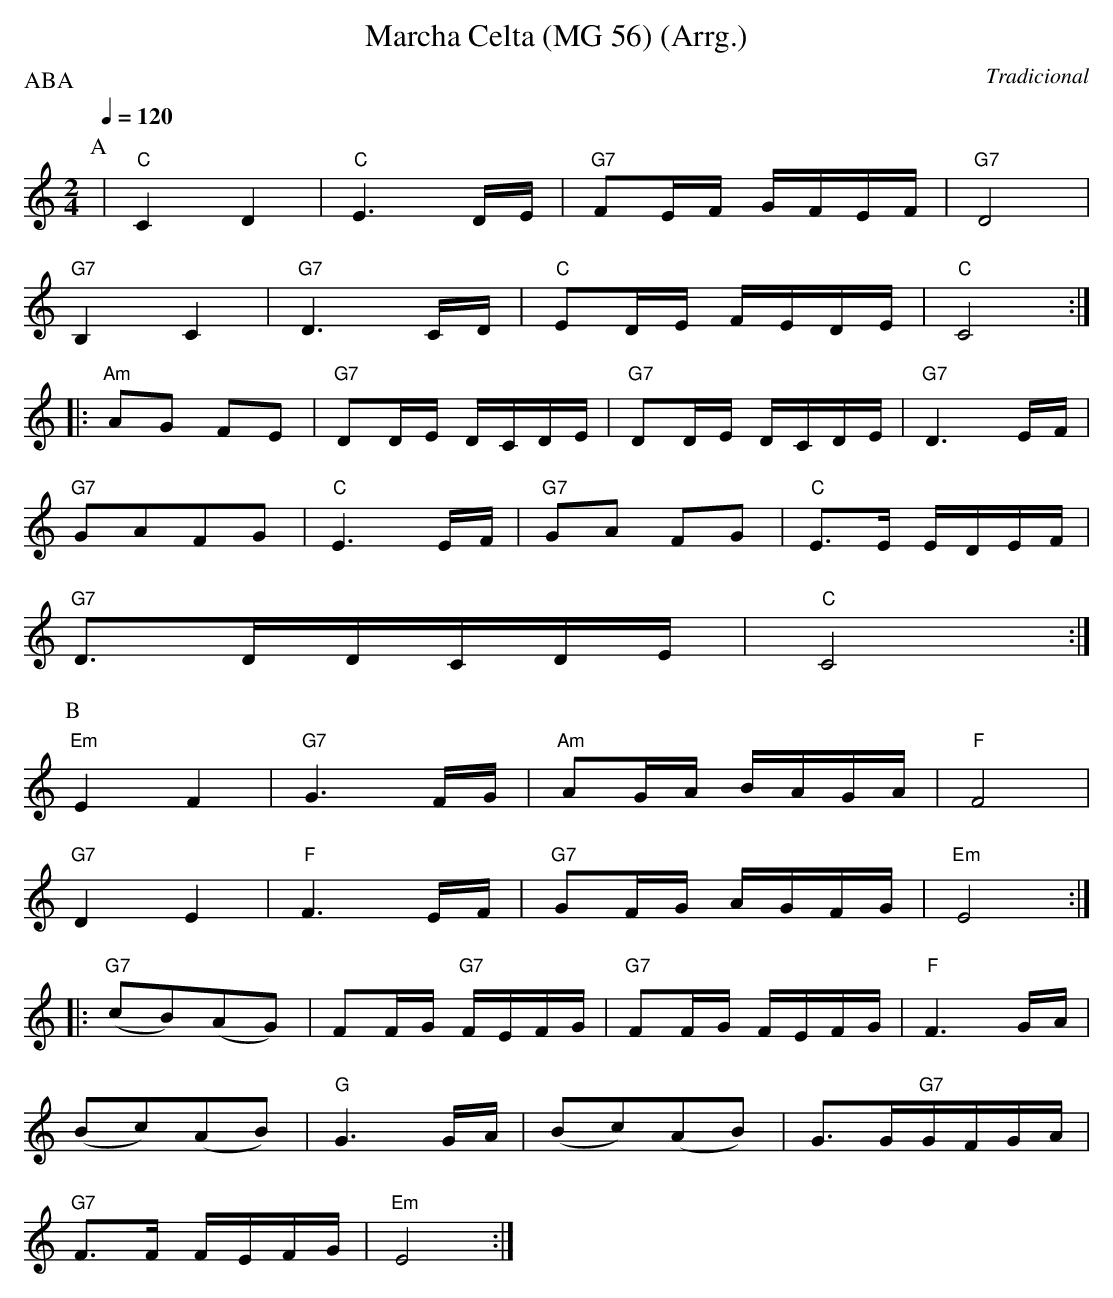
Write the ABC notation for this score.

X:1
T:Marcha Celta (MG 56) (Arrg.)
C:Tradicional
P:ABA
E:Comp.
M:2/4
L:1/8
Q:1/4=120
K:C
P:A
|"C"C2 D2|"C"E3 D/2E/2|"G7"FE/2F/2 G/2F/2E/2F/2|"G7"D4|
"G7"B,2 C2|"G7"D3 C/2D/2|"C"ED/2E/2 F/2E/2D/2E/2|"C"C4:|
|:"Am"AG FE|"G7"DD/2E/2 D/2C/2D/2E/2|"G7"DD/2E/2 D/2C/2D/2E/2|"G7"D3 E/2F/2|
"G7"GAFG|"C"E3 E/2F/2|"G7"GA FG|"C"E3/2E/2 E/2D/2E/2F/2|
"G7"D3/2D/2D/2C/2D/2E/2|"C"C4:|
P:B
"Em"E2 F2|"G7"G3 F/2G/2|"Am"AG/2A/2 B/2A/2G/2A/2|"F"F4|
"G7"D2 E2|"F"F3 E/2F/2|"G7"GF/2G/2 A/2G/2F/2G/2|"Em"E4:|
|:"G7"(cB)(AG)|FF/2G/2 "G7"F/2E/2F/2G/2|"G7"FF/2G/2 F/2E/2F/2G/2|"F"F3 G/2A/2|
(Bc)(AB)|"G"G3 G/2A/2|(Bc)(AB)|G3/2G/2"G7"G/2F/2G/2A/2|
"G7"F3/2F/2 F/2E/2F/2G/2|"Em"E4:|
